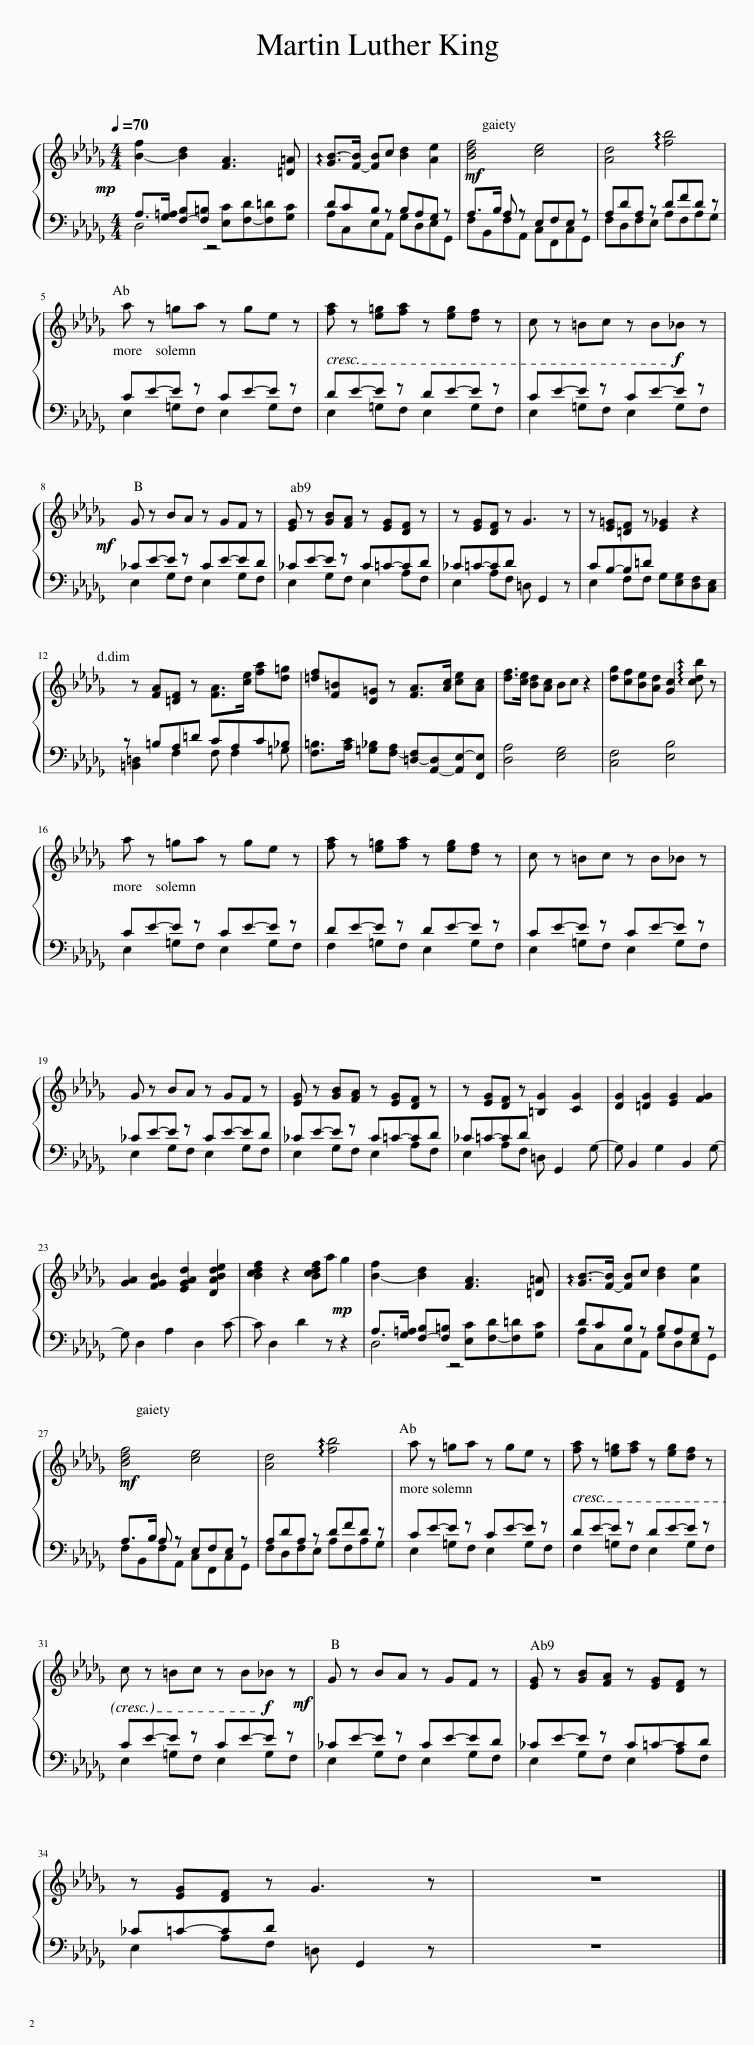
X:1
%%score { 1 | ( 2 3 ) }
L:1/8
Q:1/4=70
M:4/4
I:linebreak $
K:Db
V:1 treble
V:2 bass
V:3 bass
V:1
!mp! [B-f]2 [Bd]2 [FA]3 [=D=A] | !arpeggio![GB-]>[F-B] [FB]c [Bd]2 [Ae]2 | [Bdf]4 [ce]4!mf! | [Ad]4 !arpeggio![fb]4 |$ a z =ga z ge z | %5
 [fa] z [e=g][fa] z [eg][df] z | c z =Bc z B!f!_B z |$!mf! G z BA z GF z | [EG] z [GB][FA] z [EG][DF] z | z [EG][DF] z G3 z | %10
 z [E=G][=DF] z [E_G]2 z2 |$ z [FA][=DF] z [FA]>[ce] [fa][d=g] | [=df][F=B][D=G] z [FA]>[Ac] [ce][Ac] | [df]>[ce] [Bd][Ac] Bc z2 | [dg][cf][Be][Ad] [Gc]2 !arpeggio![cdb] z |$ %15
 a z =ga z ge z | [fa] z [e=g][fa] z [eg][df] z | c z =Bc z B_B z |$ G z BA z GF z | [EG] z [GB][FA] z [EG][DF] z | %20
 z [EG][DF] z [=B,G]2 [CG]2 | [DG]2 [=DG]2 [EG]2 [FG]2 |$ [GA]2 [FGB]2 [EGAd]2 [DABde]2 | [Bcdf]2 z2 [Bcdf]a g2 |!mp! [B-f]2 [Bd]2 [FA]3 [=D=A] | %25
 !arpeggio![GB-]>[F-B] [FB]c [Bd]2 [Ae]2 |$ [Bdf]4 [ce]4!mf! | [Ad]4 !arpeggio![fb]4 | a z =ga z ge z | [fa] z [e=g][fa] z [eg][df] z |$ %30
 c z =Bc z B!f!_B z |!mf! G z BA z GF z | [EG] z [GB][FA] z [EG][DF] z |$ z [EG][DF] z G3 z | z8 |] %35
V:2
 D,4 z4 | DCB, z B,A,G, z | A,>B, A, z E,F,E, z | A,DA, z DFD z |$ E,2 =G,F, E,2 G,F, | %5
 E,2 =G,F, E,2 G,F, | E,2 =G,F, E,2 G,F, |$ E,2 G,F, E,2 G,F, | E,2 G,F, E,2 A,F, | E,2 A,F, =D, G,,2 z | %10
 E,2 F,F, G,[E,G,][D,F,][C,E,] |$ [=B,,=D,]2 F,2 F, F,2 =G, | [F,=B,]>[A,C] [=G,_B,][F,-A,] [=D,-F,][A,,-D,][A,,E,-][F,,E,] | [D,A,]4 [E,G,]4 | [C,F,]4 [E,B,]4 |$ %15
 E,2 =G,F, E,2 G,F, | F,2 =G,F, E,2 G,F, | E,2 =G,F, E,2 G,F, |$ E,2 G,F, E,2 G,F, | E,2 G,F, E,2 A,F, | %20
 E,2 A,F, =D, G,,2 G,- | G, B,,2 G,2 B,,2 G,- |$ G, D,2 A,2 D,2 C- | C D,2 D2 z z2 | D,4 z4 | %25
 DCB, z B,A,G, z |$ A,>B, A, z E,F,E, z | A,DA, z DFD z | E,2 =G,F, E,2 G,F, | F,2 =G,F, E,2 G,F, |$ %30
 E,2 =G,F, E,2 G,F, | E,2 G,F, E,2 G,F, | E,2 G,F, E,2 A,F, |$ E,2 A,F, =D, G,,2 z | z8 |] %35
V:3
 A,>[G,=A,] [F,-B,][F,=B,] [E,C][F,-D][F,=D][G,C] | A,C,E,A,, G,D,E,G,, | F,B,,F,A,, C,F,,C,G,, | F,D,F,E, A,F,A,G, |$ CE-E z CE-E z | %5
 DE-E z DE-E z | CE-E z CE-E z |$ _CE-E z CE-ED | _CE-E z C=C-CD | _C=C-CD x4 | %10
 CB,-B,=D x4 |$ z =B,A,=D CA,C_B, | x8 | x8 | x8 |$ %15
 CE-E z CE-E z | DE-E z DE-E z | CE-E z CE-E z |$ _CE-E z CE-ED | _CE-E z C=C-CD | %20
 _C=C-CD x4 | x8 |$ x8 | x8 | A,>[G,=A,] [F,-B,][F,=B,] [E,C][F,-D][F,=D][G,C] | %25
 A,C,E,A,, G,D,E,G,, |$ F,B,,F,A,, C,F,,C,G,, | F,D,F,E, A,F,A,G, | CE-E z CE-E z | DE-E z DE-E z |$ %30
 CE-E z CE-E z | _CE-E z CE-ED | _CE-E z C=C-CD |$ _C=C-CD x4 | x8 |] %35
